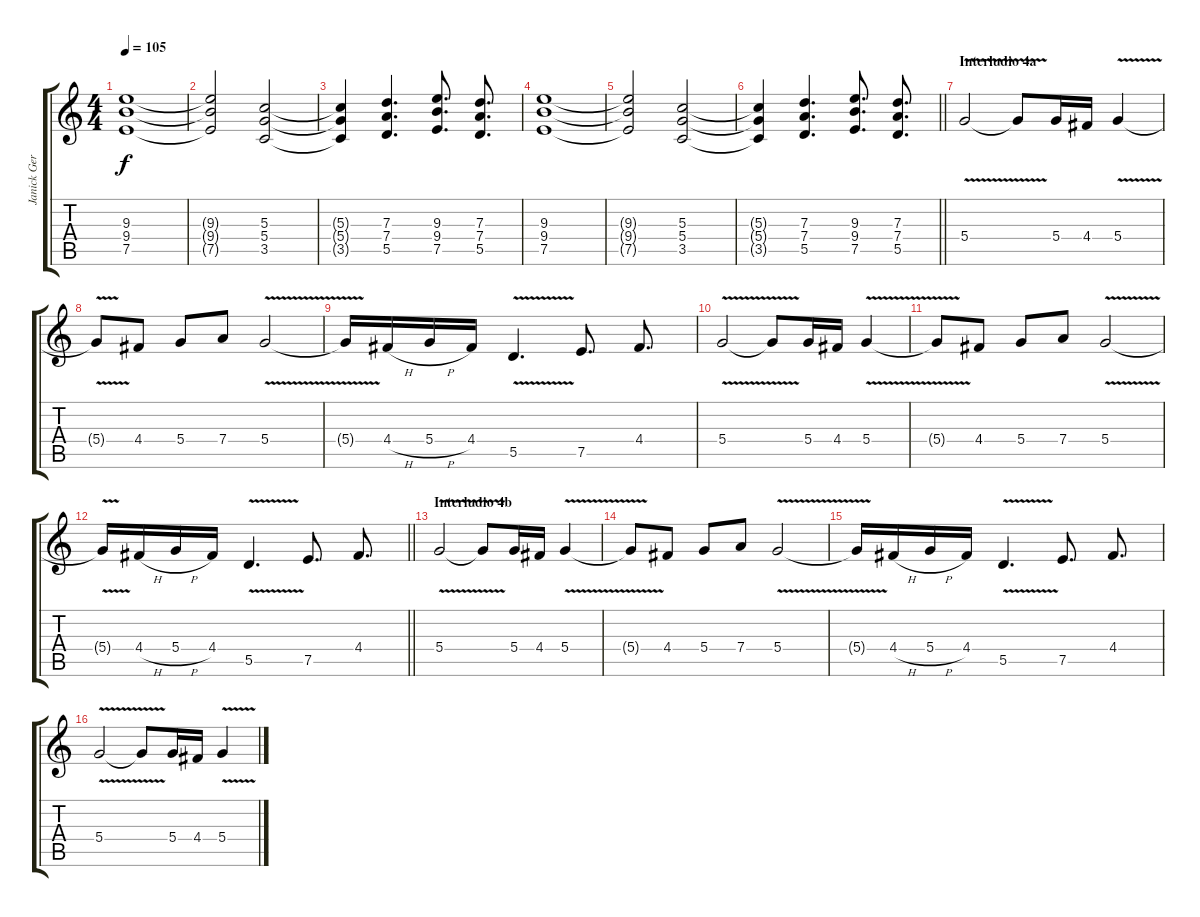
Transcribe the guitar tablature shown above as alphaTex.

\track ("Janick Gers" "Janick Ger") {instrument distortionguitar}
\staff {score tabs}
\tuning (E4 B3 G3 D3 A2 E2) {hide}
\ts (4 4)
\tempo 105
\clef g2
\ks c
(9.3 9.4 7.5).1{dy f} |
(9.3{t} 9.4{t} 7.5{t}).2 (5.3 5.4 3.5).2 |
(5.3{t} 5.4{t} 3.5{t}).4 (7.3 7.4 5.5).4{d} (9.3 9.4 7.5).8{d} (7.3 7.4 5.5).8{d} |
(9.3 9.4 7.5).1 |
(9.3{t} 9.4{t} 7.5{t}).2 (5.3 5.4 3.5).2 |
\barLineRight lightlight
(5.3{t} 5.4{t} 3.5{t}).4 (7.3 7.4 5.5).4{d} (9.3 9.4 7.5).8{d} (7.3 7.4 5.5).8{d} |
\section ("" "Interludio 4a")
5.4{v}.2 5.4{t}.8 5.4.16 4.4.16 5.4{v}.4 |
5.4{t}.8 4.4.8 5.4.8 7.4.8 5.4{v}.2 |
5.4{t}.16 4.4{h}.16 5.4{h}.16 4.4.16 5.5{v}.4{d} 7.5.8{d} 4.4.8{d} |
5.4{v}.2 5.4{t}.8 5.4.16 4.4.16 5.4{v}.4 |
5.4{t}.8 4.4.8 5.4.8 7.4.8 5.4{v}.2 |
\barLineRight lightlight
5.4{t}.16 4.4{h}.16 5.4{h}.16 4.4.16 5.5{v}.4{d} 7.5.8{d} 4.4.8{d} |
\section ("" "Interludio 4b")
5.4{v}.2 5.4{t}.8 5.4.16 4.4.16 5.4{v}.4 |
5.4{t}.8 4.4.8 5.4.8 7.4.8 5.4{v}.2 |
5.4{t}.16 4.4{h}.16 5.4{h}.16 4.4.16 5.5{v}.4{d} 7.5.8{d} 4.4.8{d} |
5.4{v}.2 5.4{t}.8 5.4.16 4.4.16 5.4{v}.4
